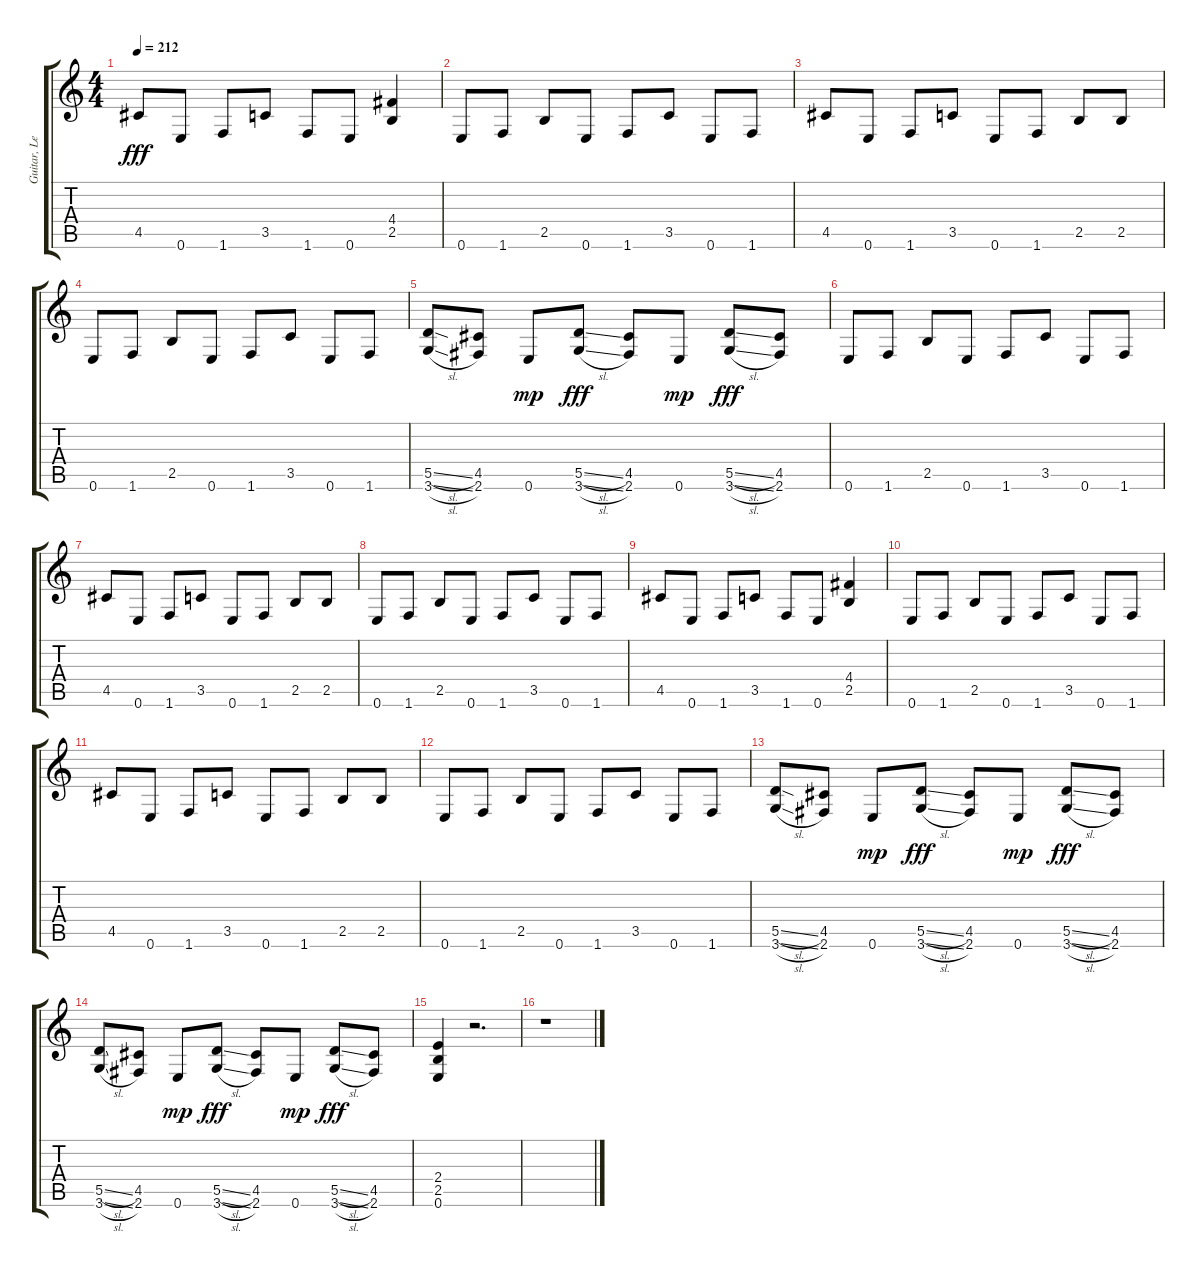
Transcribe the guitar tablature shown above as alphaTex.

\track ("Guitar, Lead (Hammet)" "Guitar, Le") {instrument distortionguitar}
\staff {score tabs}
\tuning (E4 B3 G3 D3 A2 E2) {hide}
\ts (4 4)
\tempo 212
\clef g2
\ks c
4.5.8{dy fff} 0.6.8 1.6.8 3.5.8 1.6.8 0.6.8 (4.4 2.5).4 |
0.6.8 1.6.8 2.5.8 0.6.8 1.6.8 3.5.8 0.6.8 1.6.8 |
4.5.8 0.6.8 1.6.8 3.5.8 0.6.8 1.6.8 2.5.8 2.5.8 |
0.6.8 1.6.8 2.5.8 0.6.8 1.6.8 3.5.8 0.6.8 1.6.8 |
(5.5{sl} 3.6{sl}).8 (4.5 2.6).8 0.6.8{dy mp} (5.5{sl} 3.6{sl}).8{dy fff} (4.5 2.6).8 0.6.8{dy mp} (5.5{sl} 3.6{sl}).8{dy fff} (4.5 2.6).8 |
0.6.8 1.6.8 2.5.8 0.6.8 1.6.8 3.5.8 0.6.8 1.6.8 |
4.5.8 0.6.8 1.6.8 3.5.8 0.6.8 1.6.8 2.5.8 2.5.8 |
0.6.8 1.6.8 2.5.8 0.6.8 1.6.8 3.5.8 0.6.8 1.6.8 |
4.5.8 0.6.8 1.6.8 3.5.8 1.6.8 0.6.8 (4.4 2.5).4 |
0.6.8 1.6.8 2.5.8 0.6.8 1.6.8 3.5.8 0.6.8 1.6.8 |
4.5.8 0.6.8 1.6.8 3.5.8 0.6.8 1.6.8 2.5.8 2.5.8 |
0.6.8 1.6.8 2.5.8 0.6.8 1.6.8 3.5.8 0.6.8 1.6.8 |
(5.5{sl} 3.6{sl}).8 (4.5 2.6).8 0.6.8{dy mp} (5.5{sl} 3.6{sl}).8{dy fff} (4.5 2.6).8 0.6.8{dy mp} (5.5{sl} 3.6{sl}).8{dy fff} (4.5 2.6).8 |
(5.5{sl} 3.6{sl}).8 (4.5 2.6).8 0.6.8{dy mp} (5.5{sl} 3.6{sl}).8{dy fff} (4.5 2.6).8 0.6.8{dy mp} (5.5{sl} 3.6{sl}).8{dy fff} (4.5 2.6).8 |
(2.4 2.5 0.6).4 r.2{d} |
r.1
